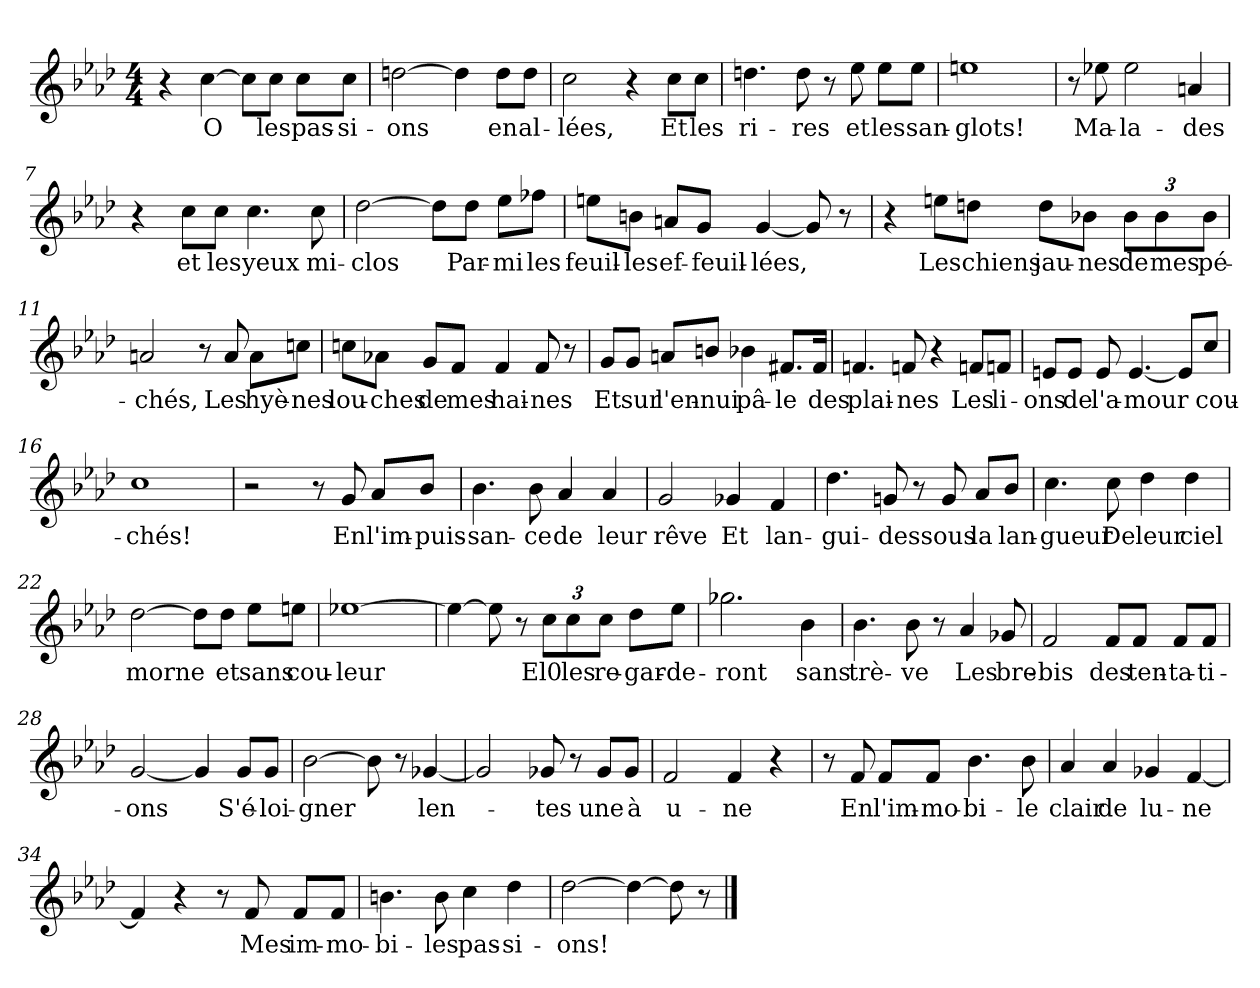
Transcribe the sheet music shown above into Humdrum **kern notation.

**kern	**text
*part1	*part1
*staff1	*staff1
*clefG2	*
*k[b-e-a-d-]	*
*M4/4	*
=1	=1
4r	.
!	!LO:LY:b
[4cc\	O
8cc\L]	.
!	!LO:LY:b
8cc\J	les
!	!LO:LY:b
8cc\L	pas-
!	!LO:LY:b
8cc\J	-si-
=2	=2
!	!LO:LY:b
[2ddn\	-ons
4dd\]	.
!	!LO:LY:b
8dd\L	en
!	!LO:LY:b
8dd\J	al-
=3	=3
!	!LO:LY:b
2cc\	-lées,
4r	.
!	!LO:LY:b
8cc\L	Et
!	!LO:LY:b
8cc\J	les
=4	=4
!	!LO:LY:b
4.ddn\	ri-
!	!LO:LY:b
8dd\	-res
8r	.
!	!LO:LY:b
8ee-\	et
!	!LO:LY:b
8ee-\L	les
!	!LO:LY:b
8ee-\J	san-
=5	=5
!	!LO:LY:b
1een	-glots!
=6	=6
8r	.
!	!LO:LY:b
8ee-X\	Ma-
!	!LO:LY:b
2ee-\	-la-
!	!LO:LY:b
4an/	-des
=7	=7
4r	.
!	!LO:LY:b
8cc\L	et
!	!LO:LY:b
8cc\J	les
!	!LO:LY:b
4.cc\	yeux
!	!LO:LY:b
8cc\	mi-
=8	=8
!	!LO:LY:b
[2dd-\	-clos
8dd-\L]	.
!	!LO:LY:b
8dd-\J	Par-
!	!LO:LY:b
8ee-\L	-mi
!	!LO:LY:b
8ff-X\J	les
!!LO:LB:g=z
=9	=9
!	!LO:LY:b
8een\L	feuil-
!	!LO:LY:b
8bn\J	-les
!	!LO:LY:b
8an/L	ef-
!	!LO:LY:b
8g/J	-feuil-
!	!LO:LY:b
[4g/	-lées,
8g/]	.
8r	.
=10	=10
4r	.
!	!LO:LY:b
8een\L	Les
!	!LO:LY:b
8ddn\J	chiens
!	!LO:LY:b
8dd\L	jau-
!	!LO:LY:b
8b-X\J	-nes
!	!LO:LY:b
12b-\L	de
!	!LO:LY:b
12b-\	mes
!	!LO:LY:b
12b-\J	pé-
=11	=11
!	!LO:LY:b
2an/	-chés,
8r	.
!	!LO:LY:b
8a/	Les
!	!LO:LY:b
8a\L	hyè-
!	!LO:LY:b
8ccn\J	-nes
=12	=12
!	!LO:LY:b
8ccn\L	lou-
!	!LO:LY:b
8a-X\J	-ches
!	!LO:LY:b
8g/L	de
!	!LO:LY:b
8f/J	mes
!	!LO:LY:b
4f/	hai-
!	!LO:LY:b
8f/	-nes
8r	.
!!LO:LB:g=z
=13	=13
!	!LO:LY:b
8g/L	Et
!	!LO:LY:b
8g/J	sur
!	!LO:LY:b
8an/L	l'en-
!	!LO:LY:b
8bn/J	-nui
!	!LO:LY:b
4b-X\	pâ-
!	!LO:LY:b
8.f#X/L	-le
!	!LO:LY:b
16f#/Jk	des
=14	=14
!	!LO:LY:b
4.fn/	plai-
!	!LO:LY:b
8fn/	-nes
4r	.
!	!LO:LY:b
8fn/L	Les
!	!LO:LY:b
8fn/J	li-
=15	=15
!	!LO:LY:b
8en/L	-ons
!	!LO:LY:b
8e/J	de
!	!LO:LY:b
8e/	l'a-
!	!LO:LY:b
[4.e/	-mour
8e/L]	.
!	!LO:LY:b
8cc/J	cou-
=16	=16
!	!LO:LY:b
1cc	-chés!
=17	=17
2r	.
8r	.
!	!LO:LY:b
8g/	En
!	!LO:LY:b
8a-/L	l'im-
!	!LO:LY:b
8b-/J	-puis-
=18	=18
!	!LO:LY:b
4.b-\	-san-
!	!LO:LY:b
8b-\	-ce
!	!LO:LY:b
4a-/	de
!	!LO:LY:b
4a-/	leur
!!LO:LB:g=z
=19	=19
!	!LO:LY:b
2g/	rêve
!	!LO:LY:b
4g-X/	Et
!	!LO:LY:b
4f/	lan-
=20	=20
!	!LO:LY:b
4.dd-\	-gui-
!	!LO:LY:b
8gn/	-des
8r	.
!	!LO:LY:b
8g/	sous
!	!LO:LY:b
8a-/L	la
!	!LO:LY:b
8b-/J	lan-
=21	=21
!	!LO:LY:b
4.cc\	-gueur
!	!LO:LY:b
8cc\	De
!	!LO:LY:b
4dd-\	leur
!	!LO:LY:b
4dd-\	ciel
=22	=22
!	!LO:LY:b
[2dd-\	morne
8dd-\L]	.
!	!LO:LY:b
8dd-\J	et
!	!LO:LY:b
8ee-\L	sans
!	!LO:LY:b
8een\J	cou-
=23	=23
!	!LO:LY:b
[1ee-X	-leur
=24	=24
4ee-\_	.
8ee-\]	.
8r	.
!	!LO:LY:b
12cc\L	El0
!	!LO:LY:b
12cc\	-les
!	!LO:LY:b
12cc\J	re-
!	!LO:LY:b
8dd-\L	-gar-
!	!LO:LY:b
8ee-\J	-de-
=25	=25
!	!LO:LY:b
2.gg-X\	-ront
!	!LO:LY:b
4b-\	sans
!!LO:LB:g=z
=26	=26
!	!LO:LY:b
4.b-\	trè-
!	!LO:LY:b
8b-\	-ve
8r	.
!	!LO:LY:b
4a-/	Les
!	!LO:LY:b
8g-X/	bre-
=27	=27
!	!LO:LY:b
2f/	-bis
!	!LO:LY:b
8f/L	des
!	!LO:LY:b
8f/J	ten-
!	!LO:LY:b
8f/L	-ta-
!	!LO:LY:b
8f/J	-ti-
=28	=28
!	!LO:LY:b
[2g/	-ons
4g/]	.
!	!LO:LY:b
8g/L	S'é-
!	!LO:LY:b
8g/J	-loi-
=29	=29
!	!LO:LY:b
[2b-\	-gner
8b-\]	.
8r	.
!	!LO:LY:b
[4g-X/	len-
=30	=30
2g-/]	.
!	!LO:LY:b
8g-X/	-tes
8r	.
!	!LO:LY:b
8g-/L	une
!	!LO:LY:b
8g-/J	à
=31	=31
!	!LO:LY:b
2f/	u-
!	!LO:LY:b
4f/	-ne
4r	.
=32	=32
8r	.
!	!LO:LY:b
8f/	En
!	!LO:LY:b
8f/L	l'im-
!	!LO:LY:b
8f/J	-mo-
!	!LO:LY:b
4.b-\	-bi-
!	!LO:LY:b
8b-\	-le
!!LO:LB:g=z
=33	=33
!	!LO:LY:b
4a-/	clair
!	!LO:LY:b
4a-/	de
!	!LO:LY:b
4g-X/	lu-
!	!LO:LY:b
[4f/	-ne
=34	=34
4f/]	.
4r	.
8r	.
!	!LO:LY:b
8f/	Mes
!	!LO:LY:b
8f/L	im-
!	!LO:LY:b
8f/J	-mo-
=35	=35
!	!LO:LY:b
4.bn\	-bi-
!	!LO:LY:b
8b\	-les
!	!LO:LY:b
4cc\	pas-
!	!LO:LY:b
4dd-\	-si-
=36	=36
!	!LO:LY:b
[2dd-\	-ons!
4dd-\_	.
8dd-\]	.
8r	.
==	==
*-	*-
